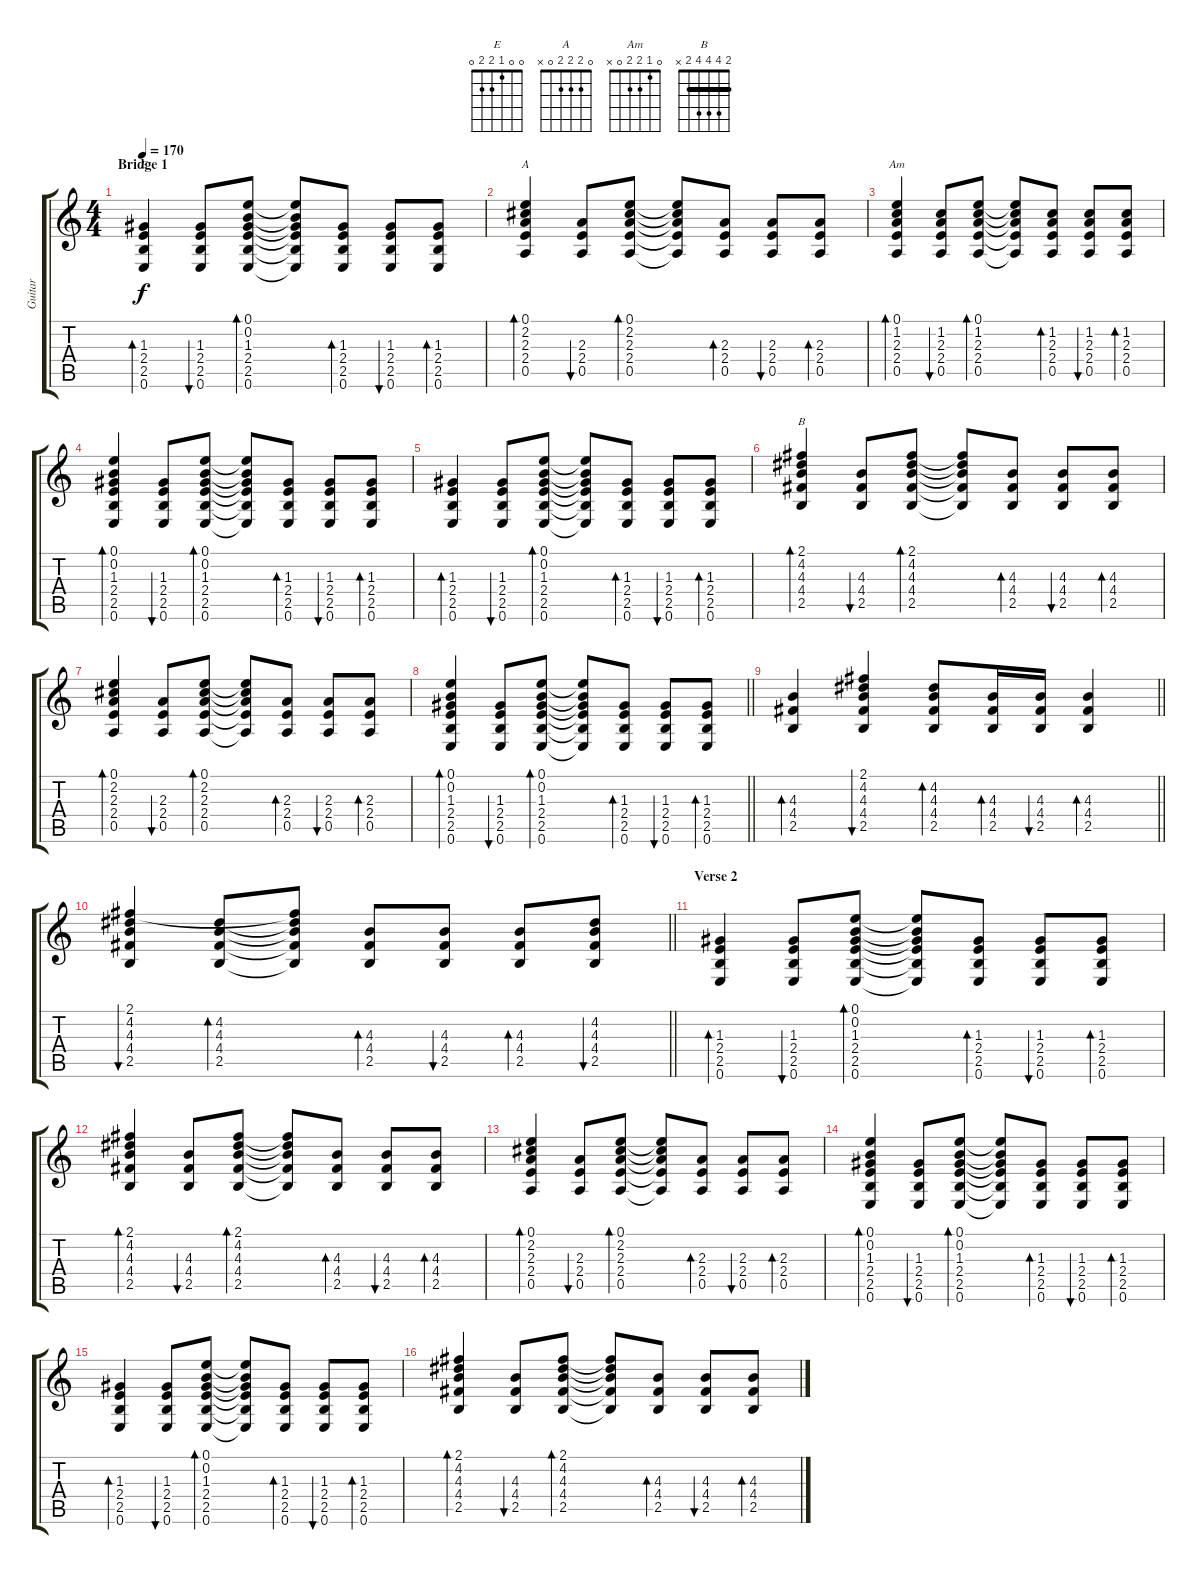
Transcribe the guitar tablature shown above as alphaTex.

\track ("Guitar" "Guitar") {instrument acousticguitarsteel}
\staff {score tabs}
\tuning (E4 B3 G3 D3 A2 E2) {hide}
\chord ("E" 0 0 1 2 2 0)
\chord ("A" 0 2 2 2 0 x)
\chord ("Am" 0 1 2 2 0 x)
\chord ("B" 2 4 4 4 2 x) {barre 2}
\ts (4 4)
\section ("" "Bridge 1")
\tempo 170
\clef g2
\ks c
(1.3 2.4 2.5 0.6).4{bd 120 ch "E" dy f} (1.3 2.4 2.5 0.6).8{bu 120} (0.1 0.2 1.3 2.4 2.5 0.6).8{bd 120} (0.1{t} 0.2{t} 1.3{t} 2.4{t} 2.5{t} 0.6{t}).8 (1.3 2.4 2.5 0.6).8{bd 60} (1.3 2.4 2.5 0.6).8{bu 60} (1.3 2.4 2.5 0.6).8{bd 60} |
(0.1 2.2 2.3 2.4 0.5).4{bd 120 ch "A"} (2.3 2.4 0.5).8{bu 120} (0.1 2.2 2.3 2.4 0.5).8{bd 120} (0.1{t} 2.2{t} 2.3{t} 2.4{t} 0.5{t}).8 (2.3 2.4 0.5).8{bd 60} (2.3 2.4 0.5).8{bu 60} (2.3 2.4 0.5).8{bd 60} |
(0.1 1.2 2.3 2.4 0.5).4{bd 120 ch "Am"} (1.2 2.3 2.4 0.5).8{bu 120} (0.1 1.2 2.3 2.4 0.5).8{bd 120} (0.1{t} 1.2{t} 2.3{t} 2.4{t} 0.5{t}).8 (1.2 2.3 2.4 0.5).8{bd 60} (1.2 2.3 2.4 0.5).8{bu 60} (1.2 2.3 2.4 0.5).8{bd 60} |
(0.1 0.2 1.3 2.4 2.5 0.6).4{bd 120} (1.3 2.4 2.5 0.6).8{bu 120} (0.1 0.2 1.3 2.4 2.5 0.6).8{bd 120} (0.1{t} 0.2{t} 1.3{t} 2.4{t} 2.5{t} 0.6{t}).8 (1.3 2.4 2.5 0.6).8{bd 60} (1.3 2.4 2.5 0.6).8{bu 60} (1.3 2.4 2.5 0.6).8{bd 60} |
(1.3 2.4 2.5 0.6).4{bd 120} (1.3 2.4 2.5 0.6).8{bu 120} (0.1 0.2 1.3 2.4 2.5 0.6).8{bd 120} (0.1{t} 0.2{t} 1.3{t} 2.4{t} 2.5{t} 0.6{t}).8 (1.3 2.4 2.5 0.6).8{bd 60} (1.3 2.4 2.5 0.6).8{bu 60} (1.3 2.4 2.5 0.6).8{bd 60} |
(2.1 4.2 4.3 4.4 2.5).4{bd 120 ch "B"} (4.3 4.4 2.5).8{bu 120} (2.1 4.2 4.3 4.4 2.5).8{bd 120} (2.1{t} 4.2{t} 4.3{t} 4.4{t} 2.5{t}).8 (4.3 4.4 2.5).8{bd 60} (4.3 4.4 2.5).8{bu 60} (4.3 4.4 2.5).8{bd 60} |
(0.1 2.2 2.3 2.4 0.5).4{bd 120} (2.3 2.4 0.5).8{bu 120} (0.1 2.2 2.3 2.4 0.5).8{bd 120} (0.1{t} 2.2{t} 2.3{t} 2.4{t} 0.5{t}).8 (2.3 2.4 0.5).8{bd 60} (2.3 2.4 0.5).8{bu 60} (2.3 2.4 0.5).8{bd 60} |
\barLineRight lightlight
(0.1 0.2 1.3 2.4 2.5 0.6).4{bd 120} (1.3 2.4 2.5 0.6).8{bu 120} (0.1 0.2 1.3 2.4 2.5 0.6).8{bd 120} (0.1{t} 0.2{t} 1.3{t} 2.4{t} 2.5{t} 0.6{t}).8 (1.3 2.4 2.5 0.6).8{bd 60} (1.3 2.4 2.5 0.6).8{bu 60} (1.3 2.4 2.5 0.6).8{bd 60} |
\barLineRight lightlight
(4.3 4.4 2.5).4{bd 120} (2.1 4.2 4.3 4.4 2.5).4{bu 120} (4.2 4.3 4.4 2.5).8{bd 120} (4.3 4.4 2.5).16{bd 60} (4.3 4.4 2.5).16{bu 60} (4.3 4.4 2.5).4{bd 60} |
\barLineRight lightlight
(2.1 4.2 4.3 4.4 2.5).4{bu 120} (4.2 4.3 4.4 2.5).8{bd 120} (2.1{t} 4.2{t} 4.3{t} 4.4{t} 2.5{t}).8 (4.3 4.4 2.5).8{bd 60} (4.3 4.4 2.5).8{bu 60} (4.3 4.4 2.5).8{bd 60} (4.2 4.3 4.4 2.5).8{bu 60} |
\section ("" "Verse 2")
(1.3 2.4 2.5 0.6).4{bd 120} (1.3 2.4 2.5 0.6).8{bu 120} (0.1 0.2 1.3 2.4 2.5 0.6).8{bd 120} (0.1{t} 0.2{t} 1.3{t} 2.4{t} 2.5{t} 0.6{t}).8 (1.3 2.4 2.5 0.6).8{bd 60} (1.3 2.4 2.5 0.6).8{bu 60} (1.3 2.4 2.5 0.6).8{bd 60} |
(2.1 4.2 4.3 4.4 2.5).4{bd 120} (4.3 4.4 2.5).8{bu 120} (2.1 4.2 4.3 4.4 2.5).8{bd 120} (2.1{t} 4.2{t} 4.3{t} 4.4{t} 2.5{t}).8 (4.3 4.4 2.5).8{bd 60} (4.3 4.4 2.5).8{bu 60} (4.3 4.4 2.5).8{bd 60} |
(0.1 2.2 2.3 2.4 0.5).4{bd 120} (2.3 2.4 0.5).8{bu 120} (0.1 2.2 2.3 2.4 0.5).8{bd 120} (0.1{t} 2.2{t} 2.3{t} 2.4{t} 0.5{t}).8 (2.3 2.4 0.5).8{bd 60} (2.3 2.4 0.5).8{bu 60} (2.3 2.4 0.5).8{bd 60} |
(0.1 0.2 1.3 2.4 2.5 0.6).4{bd 120} (1.3 2.4 2.5 0.6).8{bu 120} (0.1 0.2 1.3 2.4 2.5 0.6).8{bd 120} (0.1{t} 0.2{t} 1.3{t} 2.4{t} 2.5{t} 0.6{t}).8 (1.3 2.4 2.5 0.6).8{bd 60} (1.3 2.4 2.5 0.6).8{bu 60} (1.3 2.4 2.5 0.6).8{bd 60} |
(1.3 2.4 2.5 0.6).4{bd 120} (1.3 2.4 2.5 0.6).8{bu 120} (0.1 0.2 1.3 2.4 2.5 0.6).8{bd 120} (0.1{t} 0.2{t} 1.3{t} 2.4{t} 2.5{t} 0.6{t}).8 (1.3 2.4 2.5 0.6).8{bd 60} (1.3 2.4 2.5 0.6).8{bu 60} (1.3 2.4 2.5 0.6).8{bd 60} |
(2.1 4.2 4.3 4.4 2.5).4{bd 120} (4.3 4.4 2.5).8{bu 120} (2.1 4.2 4.3 4.4 2.5).8{bd 120} (2.1{t} 4.2{t} 4.3{t} 4.4{t} 2.5{t}).8 (4.3 4.4 2.5).8{bd 60} (4.3 4.4 2.5).8{bu 60} (4.3 4.4 2.5).8{bd 60}
